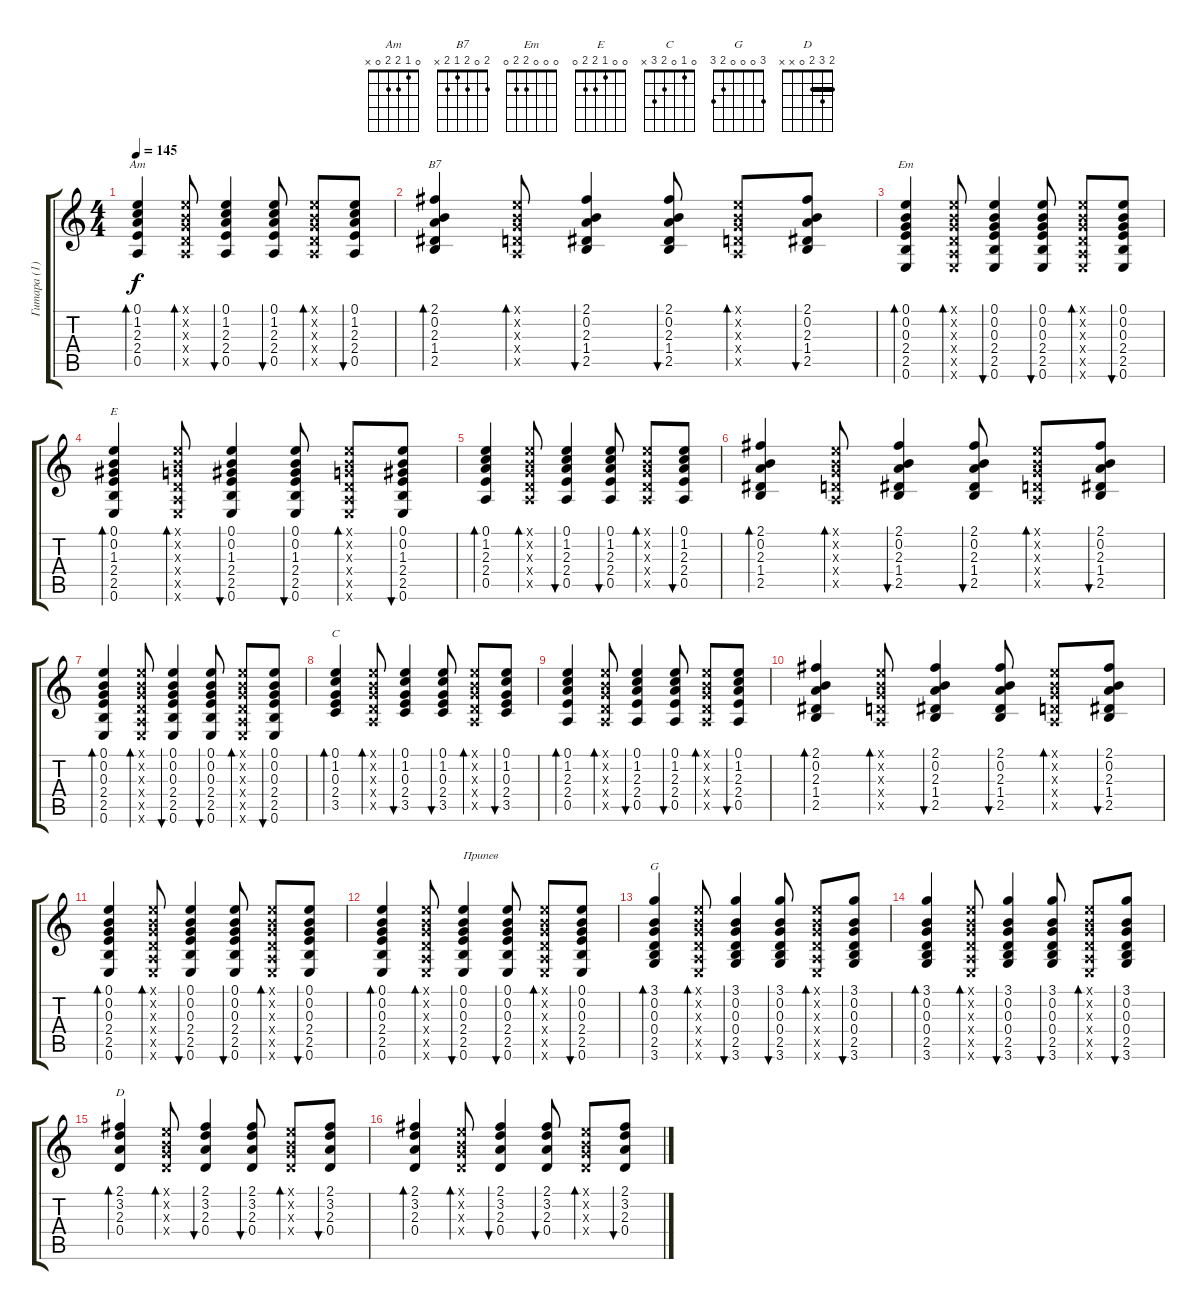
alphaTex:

\track ("Гитара (1)" "Гитара (1)") {instrument acousticguitarsteel}
\staff {score tabs}
\tuning (E4 B3 G3 D3 A2 E2) {hide}
\chord ("Am" 0 1 2 2 0 x)
\chord ("B7" 2 0 2 1 2 x)
\chord ("Em" 0 0 0 2 2 0)
\chord ("E" 0 0 1 2 2 0)
\chord ("C" 0 1 0 2 3 x)
\chord ("G" 3 0 0 0 2 3)
\chord ("D" 2 3 2 0 x x) {barre 2}
\ts (4 4)
\tempo 145
\clef g2
\ks c
(0.1 1.2 2.3 2.4 0.5).4{bd 60 ch "Am" dy f} (0.1{x} 0.2{x} 0.3{x} 0.4{x} 0.5{x}).8{bd 60} (0.1 1.2 2.3 2.4 0.5).4{bu 60} (0.1 1.2 2.3 2.4 0.5).8{bu 60} (0.1{x} 0.2{x} 0.3{x} 0.4{x} 0.5{x}).8{bd 60} (0.1 1.2 2.3 2.4 0.5).8{bu 60} |
(2.1 0.2 2.3 1.4 2.5).4{bd 60 ch "B7"} (0.1{x} 0.2{x} 0.3{x} 0.4{x} 0.5{x}).8{bd 60} (2.1 0.2 2.3 1.4 2.5).4{bu 60} (2.1 0.2 2.3 1.4 2.5).8{bu 60} (0.1{x} 0.2{x} 0.3{x} 0.4{x} 0.5{x}).8{bd 60} (2.1 0.2 2.3 1.4 2.5).8{bu 60} |
(0.1 0.2 0.3 2.4 2.5 0.6).4{bd 60 ch "Em"} (0.1{x} 0.2{x} 0.3{x} 0.4{x} 0.5{x} 0.6{x}).8{bd 60} (0.1 0.2 0.3 2.4 2.5 0.6).4{bu 60} (0.1 0.2 0.3 2.4 2.5 0.6).8{bu 60} (0.1{x} 0.2{x} 0.3{x} 0.4{x} 0.5{x} 0.6{x}).8{bd 60} (0.1 0.2 0.3 2.4 2.5 0.6).8{bu 60} |
(0.1 0.2 1.3 2.4 2.5 0.6).4{bd 60 ch "E"} (0.1{x} 0.2{x} 0.3{x} 0.4{x} 0.5{x} 0.6{x}).8{bd 60} (0.1 0.2 1.3 2.4 2.5 0.6).4{bu 60} (0.1 0.2 1.3 2.4 2.5 0.6).8{bu 60} (0.1{x} 0.2{x} 0.3{x} 0.4{x} 0.5{x} 0.6{x}).8{bd 60} (0.1 0.2 1.3 2.4 2.5 0.6).8{bu 60} |
(0.1 1.2 2.3 2.4 0.5).4{bd 60} (0.1{x} 0.2{x} 0.3{x} 0.4{x} 0.5{x}).8{bd 60} (0.1 1.2 2.3 2.4 0.5).4{bu 60} (0.1 1.2 2.3 2.4 0.5).8{bu 60} (0.1{x} 0.2{x} 0.3{x} 0.4{x} 0.5{x}).8{bd 60} (0.1 1.2 2.3 2.4 0.5).8{bu 60} |
(2.1 0.2 2.3 1.4 2.5).4{bd 60} (0.1{x} 0.2{x} 0.3{x} 0.4{x} 0.5{x}).8{bd 60} (2.1 0.2 2.3 1.4 2.5).4{bu 60} (2.1 0.2 2.3 1.4 2.5).8{bu 60} (0.1{x} 0.2{x} 0.3{x} 0.4{x} 0.5{x}).8{bd 60} (2.1 0.2 2.3 1.4 2.5).8{bu 60} |
(0.1 0.2 0.3 2.4 2.5 0.6).4{bd 60} (0.1{x} 0.2{x} 0.3{x} 0.4{x} 0.5{x} 0.6{x}).8{bd 60} (0.1 0.2 0.3 2.4 2.5 0.6).4{bu 60} (0.1 0.2 0.3 2.4 2.5 0.6).8{bu 60} (0.1{x} 0.2{x} 0.3{x} 0.4{x} 0.5{x} 0.6{x}).8{bd 60} (0.1 0.2 0.3 2.4 2.5 0.6).8{bu 60} |
(0.1 1.2 0.3 2.4 3.5).4{bd 60 ch "C"} (0.1{x} 0.2{x} 0.3{x} 0.4{x} 0.5{x}).8{bd 60} (0.1 1.2 0.3 2.4 3.5).4{bu 60} (0.1 1.2 0.3 2.4 3.5).8{bu 60} (0.1{x} 0.2{x} 0.3{x} 0.4{x} 0.5{x}).8{bd 60} (0.1 1.2 0.3 2.4 3.5).8{bu 60} |
(0.1 1.2 2.3 2.4 0.5).4{bd 60} (0.1{x} 0.2{x} 0.3{x} 0.4{x} 0.5{x}).8{bd 60} (0.1 1.2 2.3 2.4 0.5).4{bu 60} (0.1 1.2 2.3 2.4 0.5).8{bu 60} (0.1{x} 0.2{x} 0.3{x} 0.4{x} 0.5{x}).8{bd 60} (0.1 1.2 2.3 2.4 0.5).8{bu 60} |
(2.1 0.2 2.3 1.4 2.5).4{bd 60} (0.1{x} 0.2{x} 0.3{x} 0.4{x} 0.5{x}).8{bd 60} (2.1 0.2 2.3 1.4 2.5).4{bu 60} (2.1 0.2 2.3 1.4 2.5).8{bu 60} (0.1{x} 0.2{x} 0.3{x} 0.4{x} 0.5{x}).8{bd 60} (2.1 0.2 2.3 1.4 2.5).8{bu 60} |
(0.1 0.2 0.3 2.4 2.5 0.6).4{bd 60} (0.1{x} 0.2{x} 0.3{x} 0.4{x} 0.5{x} 0.6{x}).8{bd 60} (0.1 0.2 0.3 2.4 2.5 0.6).4{bu 60} (0.1 0.2 0.3 2.4 2.5 0.6).8{bu 60} (0.1{x} 0.2{x} 0.3{x} 0.4{x} 0.5{x} 0.6{x}).8{bd 60} (0.1 0.2 0.3 2.4 2.5 0.6).8{bu 60} |
(0.1 0.2 0.3 2.4 2.5 0.6).4{bd 60} (0.1{x} 0.2{x} 0.3{x} 0.4{x} 0.5{x} 0.6{x}).8{bd 60} (0.1 0.2 0.3 2.4 2.5 0.6).4{bu 60 txt "Припев"} (0.1 0.2 0.3 2.4 2.5 0.6).8{bu 60} (0.1{x} 0.2{x} 0.3{x} 0.4{x} 0.5{x} 0.6{x}).8{bd 60} (0.1 0.2 0.3 2.4 2.5 0.6).8{bu 60} |
(3.1 0.2 0.3 0.4 2.5 3.6).4{bd 60 ch "G"} (0.1{x} 0.2{x} 0.3{x} 0.4{x} 0.5{x} 0.6{x}).8{bd 60} (3.1 0.2 0.3 0.4 2.5 3.6).4{bu 60} (3.1 0.2 0.3 0.4 2.5 3.6).8{bu 60} (0.1{x} 0.2{x} 0.3{x} 0.4{x} 0.5{x} 0.6{x}).8{bd 60} (3.1 0.2 0.3 0.4 2.5 3.6).8{bu 60} |
(3.1 0.2 0.3 0.4 2.5 3.6).4{bd 60} (0.1{x} 0.2{x} 0.3{x} 0.4{x} 0.5{x} 0.6{x}).8{bd 60} (3.1 0.2 0.3 0.4 2.5 3.6).4{bu 60} (3.1 0.2 0.3 0.4 2.5 3.6).8{bu 60} (0.1{x} 0.2{x} 0.3{x} 0.4{x} 0.5{x} 0.6{x}).8{bd 60} (3.1 0.2 0.3 0.4 2.5 3.6).8{bu 60} |
(2.1 3.2 2.3 0.4).4{bd 60 ch "D"} (0.1{x} 0.2{x} 0.3{x} 0.4{x}).8{bd 60} (2.1 3.2 2.3 0.4).4{bu 60} (2.1 3.2 2.3 0.4).8{bu 60} (0.1{x} 0.2{x} 0.3{x} 0.4{x}).8{bd 60} (2.1 3.2 2.3 0.4).8{bu 60} |
(2.1 3.2 2.3 0.4).4{bd 60} (0.1{x} 0.2{x} 0.3{x} 0.4{x}).8{bd 60} (2.1 3.2 2.3 0.4).4{bu 60} (2.1 3.2 2.3 0.4).8{bu 60} (0.1{x} 0.2{x} 0.3{x} 0.4{x}).8{bd 60} (2.1 3.2 2.3 0.4).8{bu 60}
